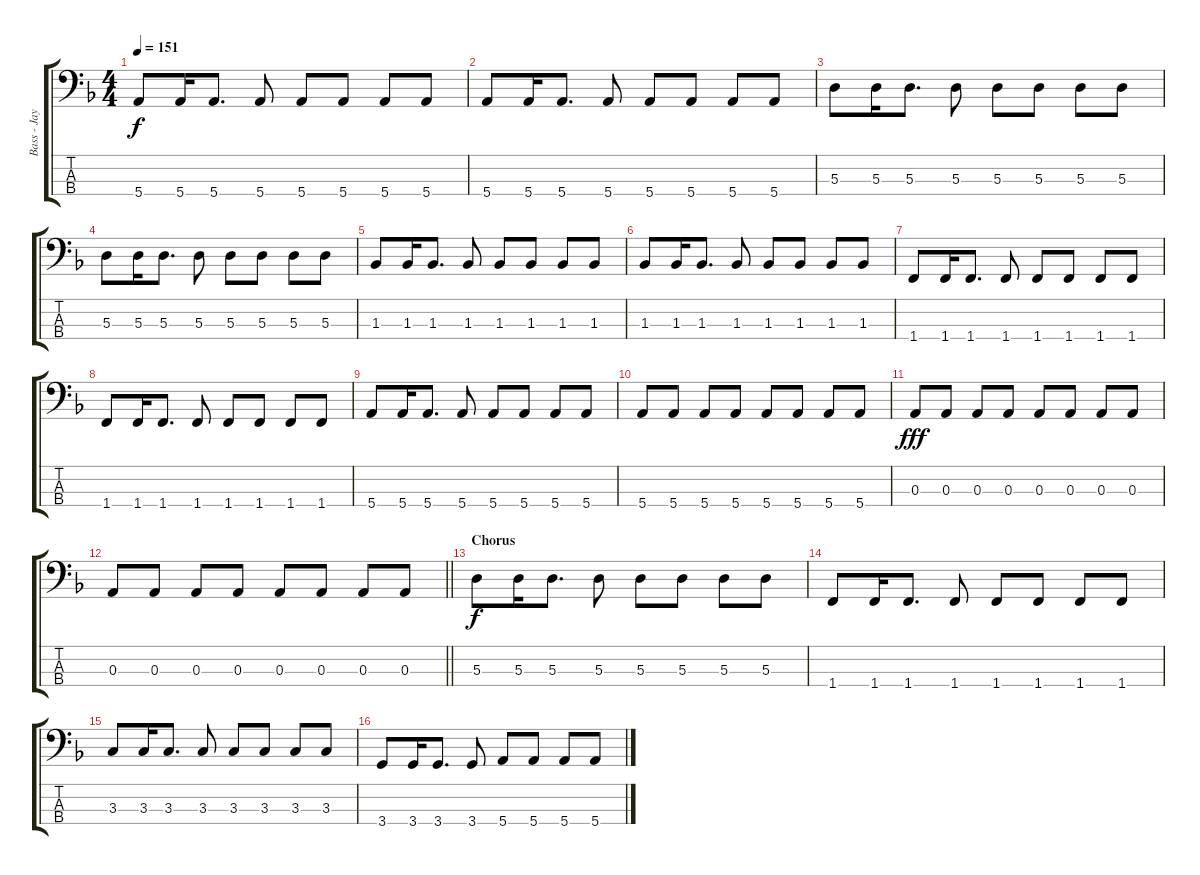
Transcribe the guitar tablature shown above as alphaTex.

\track ("Bass - Jay Bentley" "Bass - Jay") {instrument electricbasspick}
\staff {score tabs}
\tuning (G2 D2 A1 E1) {hide}
\ts (4 4)
\tempo 151
\clef f4
\ks f
5.4.8{dy f} 5.4.16 5.4.8{d} 5.4.8 5.4.8 5.4.8 5.4.8 5.4.8 |
5.4.8 5.4.16 5.4.8{d} 5.4.8 5.4.8 5.4.8 5.4.8 5.4.8 |
5.3.8 5.3.16 5.3.8{d} 5.3.8 5.3.8 5.3.8 5.3.8 5.3.8 |
5.3.8 5.3.16 5.3.8{d} 5.3.8 5.3.8 5.3.8 5.3.8 5.3.8 |
1.3.8 1.3.16 1.3.8{d} 1.3.8 1.3.8 1.3.8 1.3.8 1.3.8 |
1.3.8 1.3.16 1.3.8{d} 1.3.8 1.3.8 1.3.8 1.3.8 1.3.8 |
1.4.8 1.4.16 1.4.8{d} 1.4.8 1.4.8 1.4.8 1.4.8 1.4.8 |
1.4.8 1.4.16 1.4.8{d} 1.4.8 1.4.8 1.4.8 1.4.8 1.4.8 |
5.4.8 5.4.16 5.4.8{d} 5.4.8 5.4.8 5.4.8 5.4.8 5.4.8 |
5.4.8 5.4.8 5.4.8 5.4.8 5.4.8 5.4.8 5.4.8 5.4.8 |
0.3.8{dy fff} 0.3.8 0.3.8 0.3.8 0.3.8 0.3.8 0.3.8 0.3.8 |
\barLineRight lightlight
0.3.8 0.3.8 0.3.8 0.3.8 0.3.8 0.3.8 0.3.8 0.3.8 |
\section ("" "Chorus")
5.3.8{dy f} 5.3.16 5.3.8{d} 5.3.8 5.3.8 5.3.8 5.3.8 5.3.8 |
1.4.8 1.4.16 1.4.8{d} 1.4.8 1.4.8 1.4.8 1.4.8 1.4.8 |
3.3.8 3.3.16 3.3.8{d} 3.3.8 3.3.8 3.3.8 3.3.8 3.3.8 |
3.4.8 3.4.16 3.4.8{d} 3.4.8 5.4.8 5.4.8 5.4.8 5.4.8
